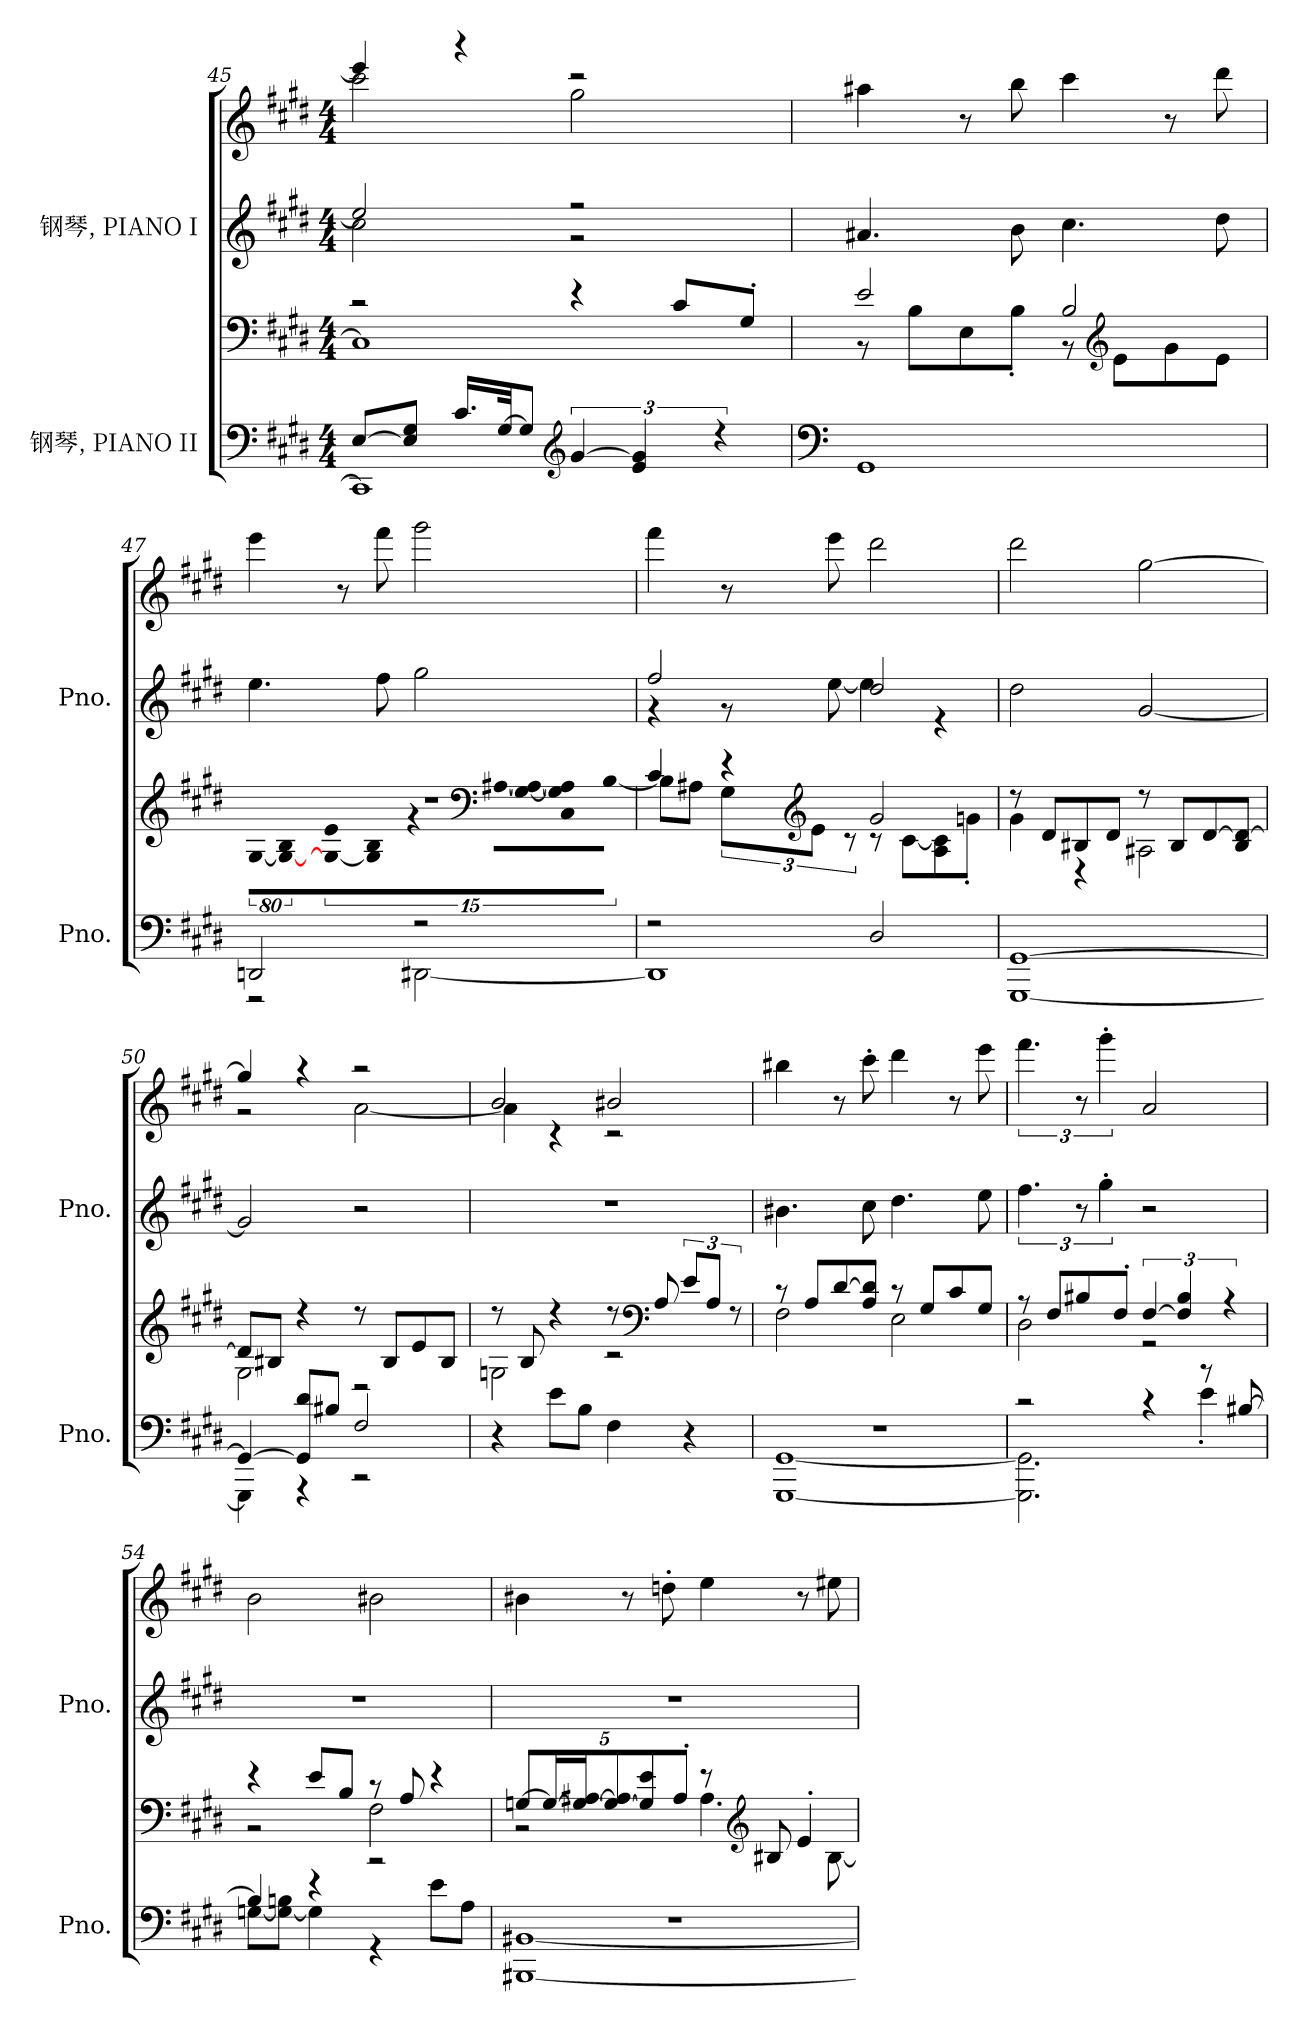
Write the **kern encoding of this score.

**kern	**kern	**kern	**kern
*part2	*part2	*part1	*part1
*staff4	*staff3	*staff2	*staff1
*I"钢琴, PIANO II	*	*I"钢琴, PIANO I	*
*I'Pno.	*	*I'Pno.	*
*clefF4	*clefF4	*clefG2	*clefG2
*k[f#c#g#d#]	*k[f#c#g#d#]	*k[f#c#g#d#]	*k[f#c#g#d#]
*M4/4	*M4/4	*M4/4	*M4/4
=45	=45	=45	=45
*^	*^	*^	*^
[8E/L	1CC#]	2r	1C#]	2ee/]	2cc#\	4eee/]	2ccc#\
8E/] 8G#/J	.	.	.	.	.	.	.
16.c#/LL	.	.	.	.	.	4r	.
[32G#/JK	.	.	.	.	.	.	.
8G#/J]	.	.	.	.	.	.	.
*clefG2	*	*	*	*	*	*	*
[6g#/	.	4r	.	2r	2r	2r	2gg#\
6e/ 6g#/]	.	.	.	.	.	.	.
.	.	8c#/L	.	.	.	.	.
6r	.	.	.	.	.	.	.
.	.	8G#'/J	.	.	.	.	.
*	*	*	*	*v	*v	*	*
*v	*v	*	*	*	*v	*v
!!LO:LB:g=z
=46	=46	=46	=46	=46
*clefF4	*	*	*	*
1GG#	2e/	8r	4.a#X/	4aa#X\
.	.	8B\L	.	.
.	.	8E\	.	8r
.	.	8B'\J	8b\	8bb\
.	2B/	8r	4.cc#\	4ccc#\
*	*clefG2	*	*	*
.	.	8e\L	.	.
.	.	8g#\	.	8r
.	.	8e\J	8dd#\	8ddd#\
=47	=47	=47	=47	=47
*^	*	*	*	*
!	!	!	!LO:N:vis=8	!	!
2DDn/	2r	1r	[640%71G#\L	4.ee\	4eee\
!	!	!	!LO:N:vis=8	!	!
.	.	.	640%71G#\_ 640%71B\	.	.
.	.	.	1920ryy	.	.
!	!	!	!LO:N:vis=8	!	!
.	.	.	640%71G#\_ 640%71e\	.	.
.	.	.	.	.	8r
!	!	!	!LO:N:vis=8	!	!
.	.	.	640%71G#\] 640%71B\J	.	.
.	.	.	.	8ff#\	8fff#\
!	!	!	!LO:N:vis=8	!	!
.	.	.	640%71r	.	.
2r	[2DD#X\	.	.	2gg#\	2ggg#\
.	.	.	1920ryy	.	.
*	*	*clefF4	*	*	*
!	!	!	!LO:N:vis=8	!	!
.	.	.	[640%71A#X\L	.	.
!	!	!	!LO:N:vis=8	!	!
.	.	.	[640%71G#\ 640%71A#\_	.	.
!	!	!	!LO:N:vis=8	!	!
.	.	.	640%71C#\ 640%71G#\] 640%71A#\]	.	.
.	.	.	1920ryy	.	.
!	!	!	!LO:N:vis=8	!	!
.	.	.	[640%71B\J	.	.
!!LO:PB:g=z
=48	=48	=48	=48	=48	=48
*	*	*	*	*^	*
2r	1DD#]	4c#/	8B\L]	2ff#/	4r	4fff#\
.	.	.	8A#X\J	.	.	.
.	.	4r	12G#\L	.	8r	8r
*	*	*clefG2	*	*	*	*
.	.	.	12e\J	.	.	.
.	.	.	.	.	[8ee\	8eee\
.	.	.	12r	.	.	.
2D#/	.	2g#/	8r	2dd#/	4ee\]	2ddd#\
.	.	.	[8c#\L	.	.	.
.	.	.	8A#\ 8c#\]	.	4r	.
.	.	.	8gn'\J	.	.	.
*	*	*	*	*v	*v	*
=49	=49	=49	=49	=49	=49
[1GG#	[1GGG#	8r	4g#\	2dd#\	2ddd#\
.	.	8d#/L	.	.	.
.	.	8B#X/	4r	.	.
.	.	8d#/J	.	.	.
.	.	8r	2A#X\	[2g#/	[2gg#\
.	.	8B#/L	.	.	.
.	.	[8d#/	.	.	.
.	.	8B#/ 8d#/_J	.	.	.
=50	=50	=50	=50	=50	=50
*	*	*	*	*	*^
4GG#/_	4GGG#\]	8d#/L]	2G#\	2g#/]	4gg#/]	2r
.	.	8B#X/J	.	.	.	.
8GG#/] 8d#/L	4r	4r	.	.	4r	.
8B#X/J	.	.	.	.	.	.
2F#/	2r	8r	2r	2r	2r	[2a\
.	.	8B#/L	.	.	.	.
.	.	8e/	.	.	.	.
.	.	8B#/J	.	.	.	.
*v	*v	*	*	*	*	*
!!LO:LB:g=z	!!
=51	=51	=51	=51	=51	=51
4r	8r	2Gn\	1r	2b/	4a\]
.	8B/	.	.	.	.
8e\L	4r	.	.	.	4r
8B\J	.	.	.	.	.
4F#\	8r	2r	.	2b#X/	2r
*	*clefF4	*	*	*	*
.	8A/	.	.	.	.
4r	12e/L	.	.	.	.
.	12A/J	.	.	.	.
.	12r	.	.	.	.
*	*	*	*	*v	*v
=52	=52	=52	=52	=52
*^	*	*	*	*
1r	[1GGG# [1GG#	8r	2F#\	4.b#X\	4bb#X\
.	.	8A/L	.	.	.
.	.	[8d#/	.	.	8r
.	.	8A/ 8d#/]J	.	8cc#\	8ccc#'\
.	.	8r	2E\	4.dd#\	4ddd#\
.	.	8G#/L	.	.	.
.	.	8c#/	.	.	8r
.	.	8G#/J	.	8ee\	8eee\
=53	=53	=53	=53	=53	=53
2r	2.GGG#\] 2.GG#\]	8r	2D#\	6.ff#\	6.fff#\
.	.	8F#/L	.	.	.
.	.	8B#X/	.	12r	12r
.	.	.	.	6gg#'\	6ggg#'\
.	.	8F#'/J	.	.	.
4r	.	[6F#/	2r	2r	2a/
.	.	6F#/] 6B#/	.	.	.
8r	4e'\	.	.	.	.
.	.	6r	.	.	.
[8B#X/	.	.	.	.	.
!!LO:LB:g=z
=54	=54	=54	=54	=54	=54
4B#/]	[8Gn\L	4r	2r	1r	2b\
.	8G\_ 8Bn\J	.	.	.	.
4r	4G\]	8e/L	.	.	.
.	.	8B/J	.	.	.
2r	4r	8r	2F#\	.	2b#X\
.	.	8A/	.	.	.
.	8e\L	4r	.	.	.
.	8A\J	.	.	.	.
=55	=55	=55	=55	=55	=55
*	*	*Xbrackettup	*	*	*
1r	[1BBB#X [1BB#X	[10Gn/L	2r	1r	4b#X\
.	.	20G/L_	.	.	.
.	.	20G/_ [20A#X/J	.	.	.
.	.	10G/_ 10A#/]	.	.	.
.	.	.	.	.	8r
.	.	10G/] 10e/	.	.	.
.	.	.	.	.	8ddn'\
.	.	10A#'/J	.	.	.
.	.	8r	4.A#\	.	4ee\
*	*	*clefG2	*	*	*
.	.	8B#X/	.	.	.
.	.	4e'/	.	.	8r
.	.	.	[8B#\	.	8ee#X\
*v	*v	*	*	*	*
*	*v	*v	*	*
=	=	=	=
*-	*-	*-	*-
